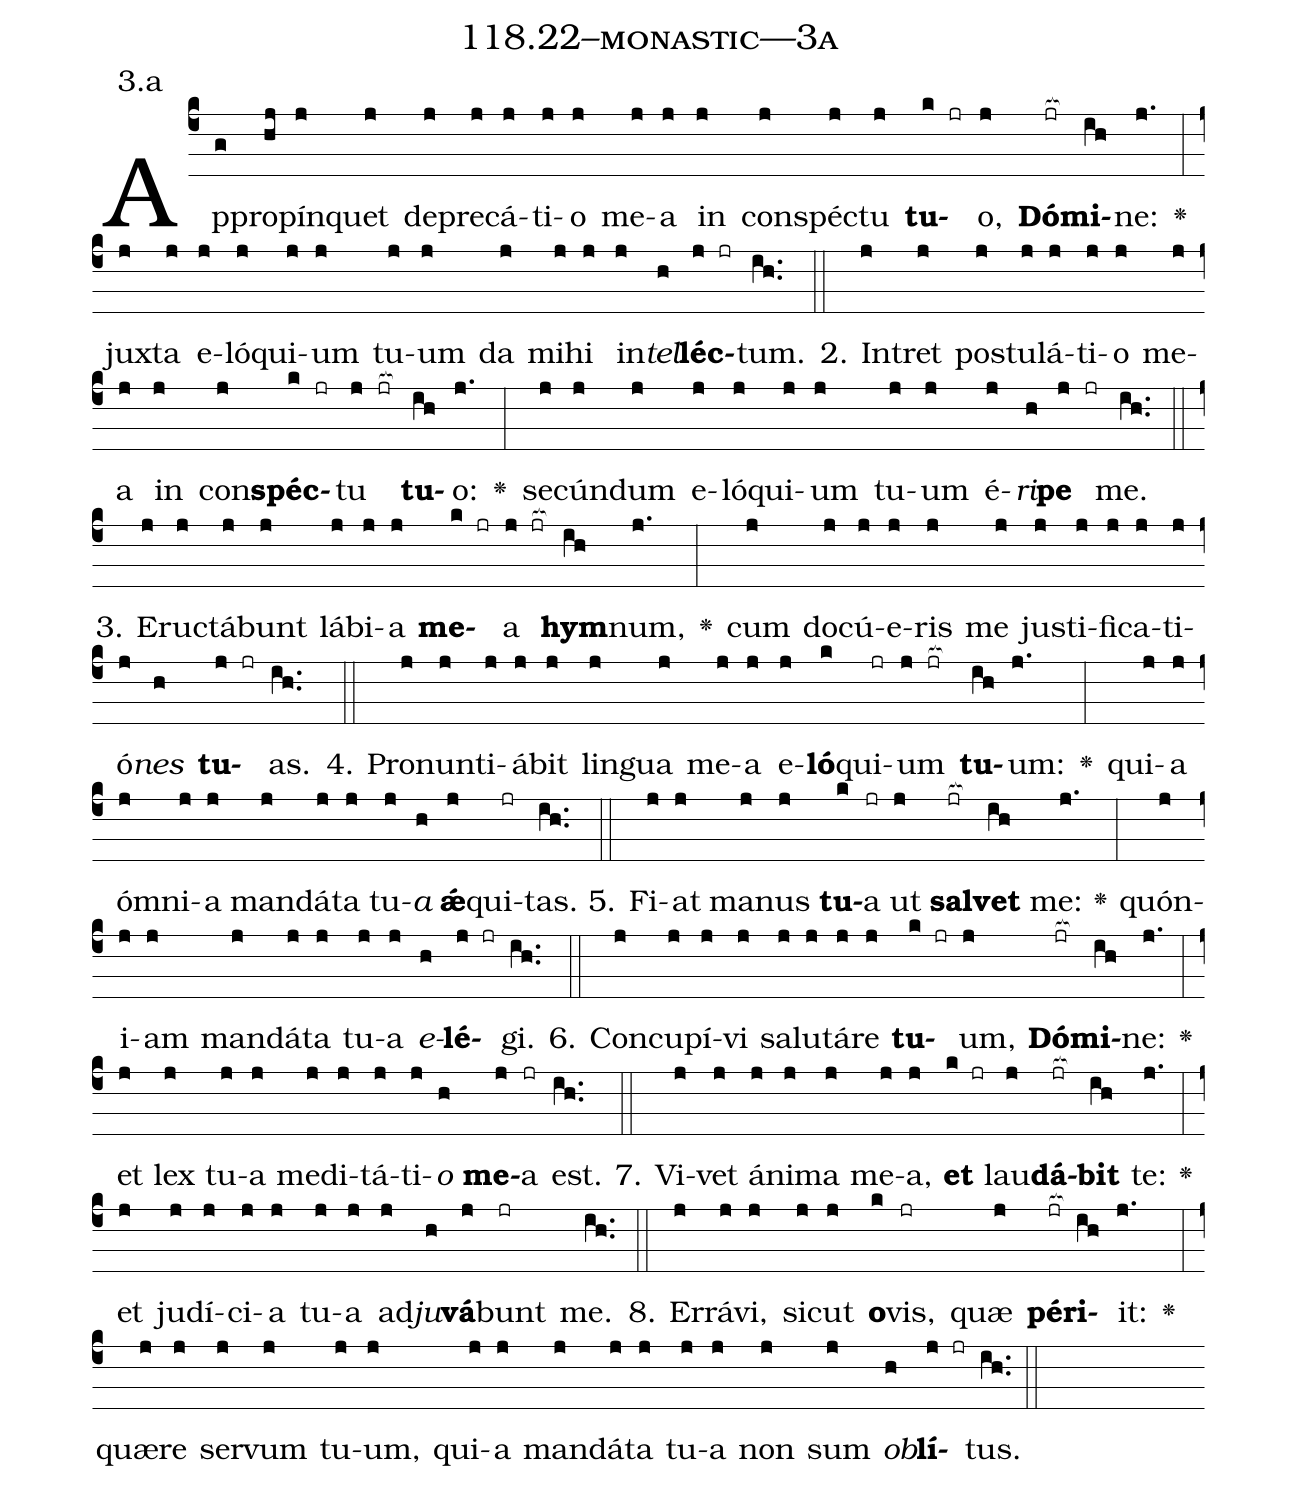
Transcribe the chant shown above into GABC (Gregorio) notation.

name: 118.22--monastic---3a;
annotation: 3.a;
%%
(c4)Ap(g)pro(hj)pín(j)quet(j) de(j)pre(j)cá(j)ti(j)o(j) me(j)a(j) in(j) con(j)spéc(j)tu(j) <b>tu</b>(k jr)o,(j) <b>Dó</b>(jr[ocb:1{])<b>mi</b>(ih[ocb:0}])ne:(j.) <v>\greheightstar</v>(:) jux(j)ta(j) e(j)ló(j)qui(j)um(j) tu(j)um(j) da(j) mi(j)hi(j) in(j)<i>tel</i>(h)<b>léc</b>(j jr)tum.(ih..) (::)
2. In(j)tret(j) pos(j)tu(j)lá(j)ti(j)o(j) me(j)a(j) in(j) con(j)<b>spéc</b>(k jr)tu(j jr[ocb:1{]) <b>tu</b>(ih[ocb:0}])o:(j.) <v>\greheightstar</v>(:) se(j)cún(j)dum(j) e(j)ló(j)qui(j)um(j) tu(j)um(j) é(j)<i>ri</i>(h)<b>pe</b>(j jr) me.(ih..) (::)
3. E(j)ruc(j)tá(j)bunt(j) lá(j)bi(j)a(j) <b>me</b>(k jr)a(j jr[ocb:1{]) <b>hym</b>(ih[ocb:0}])num,(j.) <v>\greheightstar</v>(:) cum(j) do(j)cú(j)e(j)ris(j) me(j) jus(j)ti(j)fi(j)ca(j)ti(j)ó(j)<i>nes</i>(h) <b>tu</b>(j jr)as.(ih..) (::)
4. Pro(j)nun(j)ti(j)á(j)bit(j) lin(j)gua(j) me(j)a(j) e(j)<b>ló</b>(k)qui(jr)um(j jr[ocb:1{]) <b>tu</b>(ih[ocb:0}])um:(j.) <v>\greheightstar</v>(:) qui(j)a(j) óm(j)ni(j)a(j) man(j)dá(j)ta(j) tu(j)<i>a</i>(h) <b>ǽ</b>(j)qui(jr)tas.(ih..) (::)
5. Fi(j)at(j) ma(j)nus(j) <b>tu</b>(k)a(jr) ut(j) <b>sal</b>(jr[ocb:1{])<b>vet</b>(ih[ocb:0}]) me:(j.) <v>\greheightstar</v>(:) quón(j)i(j)am(j) man(j)dá(j)ta(j) tu(j)a(j) <i>e</i>(h)<b>lé</b>(j jr)gi.(ih..) (::)
6. Con(j)cu(j)pí(j)vi(j) sa(j)lu(j)tá(j)re(j) <b>tu</b>(k jr)um,(j) <b>Dó</b>(jr[ocb:1{])<b>mi</b>(ih[ocb:0}])ne:(j.) <v>\greheightstar</v>(:) et(j) lex(j) tu(j)a(j) me(j)di(j)tá(j)ti(j)<i>o</i>(h) <b>me</b>(j)a(jr) est.(ih..) (::)
7. Vi(j)vet(j) á(j)ni(j)ma(j) me(j)a,(j) <b>et</b>(k jr) lau(j)<b>dá</b>(jr[ocb:1{])<b>bit</b>(ih[ocb:0}]) te:(j.) <v>\greheightstar</v>(:) et(j) ju(j)dí(j)ci(j)a(j) tu(j)a(j) ad(j)<i>ju</i>(h)<b>vá</b>(j)bunt(jr) me.(ih..) (::)
8. Er(j)rá(j)vi,(j) sic(j)ut(j) <b>o</b>(k)vis,(jr) quæ(j) <b>pér</b>(jr[ocb:1{])<b>i</b>(ih[ocb:0}])it:(j.) <v>\greheightstar</v>(:) quæ(j)re(j) ser(j)vum(j) tu(j)um,(j) qui(j)a(j) man(j)dá(j)ta(j) tu(j)a(j) non(j) sum(j) <i>ob</i>(h)<b>lí</b>(j jr)tus.(ih..) (::)
